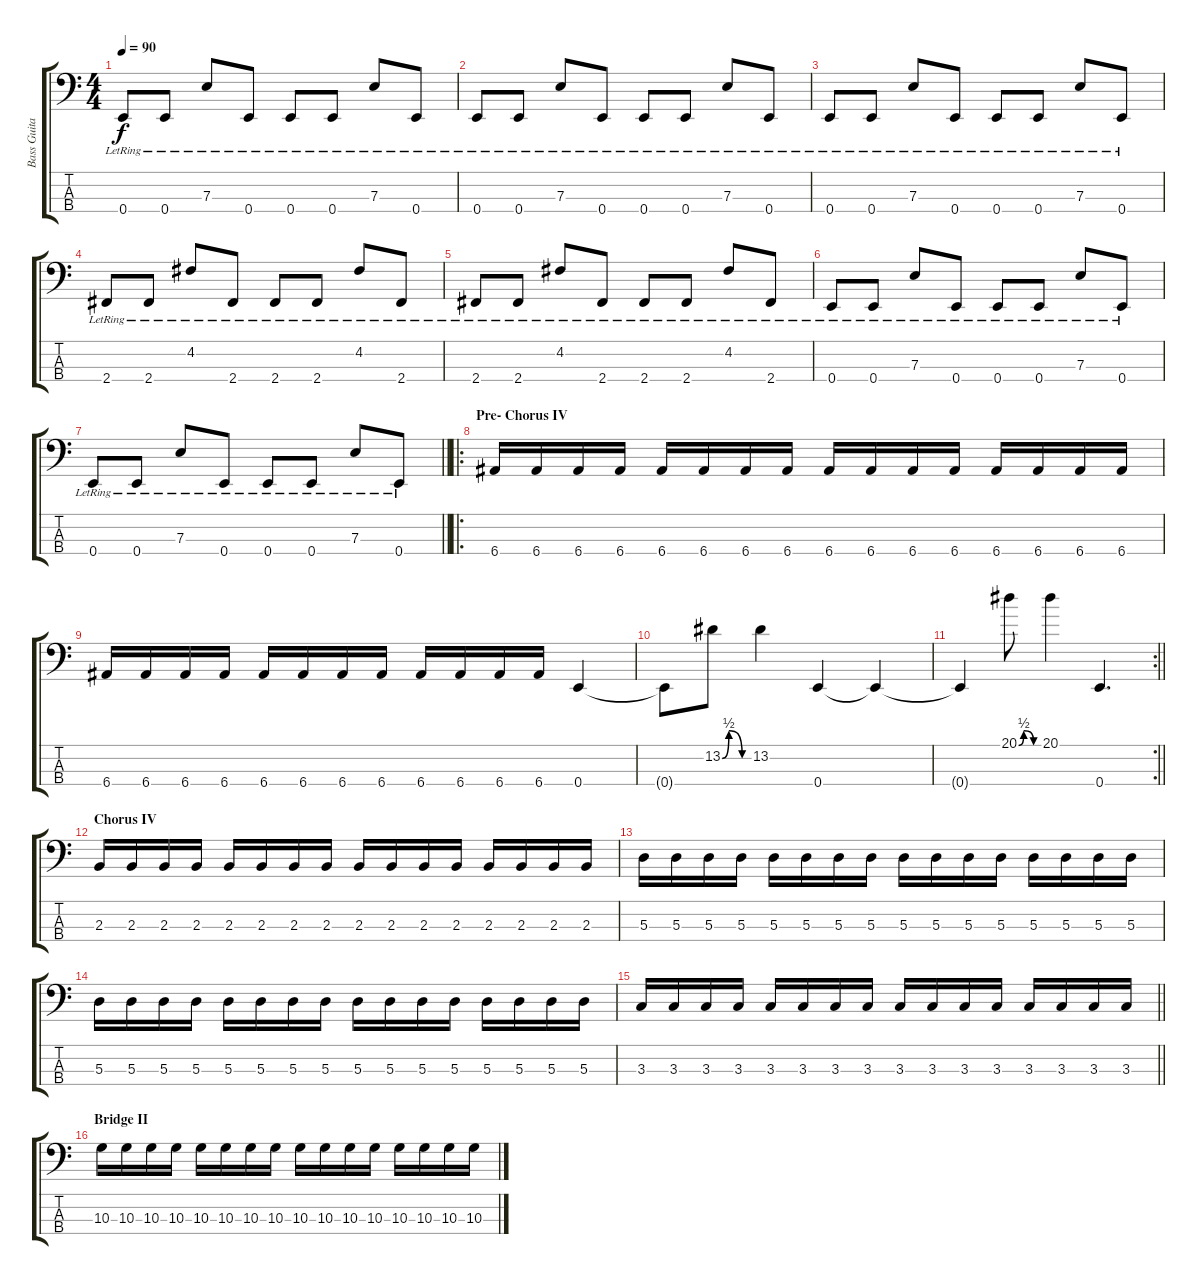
\track ("Bass Guitar" "Bass Guita") {instrument electricbassfinger}
\staff {score tabs}
\tuning (G2 D2 A1 E1) {hide}
\ts (4 4)
\tempo 90
\clef f4
\ks c
0.4{lr}.8{dy f} 0.4{lr}.8 7.3{lr}.8 0.4{lr}.8 0.4{lr}.8 0.4{lr}.8 7.3{lr}.8 0.4{lr}.8 |
0.4{lr}.8 0.4{lr}.8 7.3{lr}.8 0.4{lr}.8 0.4{lr}.8 0.4{lr}.8 7.3{lr}.8 0.4{lr}.8 |
0.4{lr}.8 0.4{lr}.8 7.3{lr}.8 0.4{lr}.8 0.4{lr}.8 0.4{lr}.8 7.3{lr}.8 0.4{lr}.8 |
2.4{lr}.8 2.4{lr}.8 4.2{lr}.8 2.4{lr}.8 2.4{lr}.8 2.4{lr}.8 4.2{lr}.8 2.4{lr}.8 |
2.4{lr}.8 2.4{lr}.8 4.2{lr}.8 2.4{lr}.8 2.4{lr}.8 2.4{lr}.8 4.2{lr}.8 2.4{lr}.8 |
0.4{lr}.8 0.4{lr}.8 7.3{lr}.8 0.4{lr}.8 0.4{lr}.8 0.4{lr}.8 7.3{lr}.8 0.4{lr}.8 |
\barLineRight lightlight
0.4{lr}.8 0.4{lr}.8 7.3{lr}.8 0.4{lr}.8 0.4{lr}.8 0.4{lr}.8 7.3{lr}.8 0.4{lr}.8 |
\ro
\section ("" "Pre- Chorus IV")
6.4.16 6.4.16 6.4.16 6.4.16 6.4.16 6.4.16 6.4.16 6.4.16 6.4.16 6.4.16 6.4.16 6.4.16 6.4.16 6.4.16 6.4.16 6.4.16 |
6.4.16 6.4.16 6.4.16 6.4.16 6.4.16 6.4.16 6.4.16 6.4.16 6.4.16 6.4.16 6.4.16 6.4.16 0.4.4 |
0.4{t}.8 13.2{be (custom 0 0 15 2 45 0 60 0)}.8 13.2.4 0.4.4 0.4{t}.4 |
\rc 2
\barLineRight lightlight
0.4{t}.4 20.1{be (custom 0 0 15 2 45 0 60 0)}.8 20.1.4 0.4.4{d} |
\section ("" "Chorus IV")
2.3.16 2.3.16 2.3.16 2.3.16 2.3.16 2.3.16 2.3.16 2.3.16 2.3.16 2.3.16 2.3.16 2.3.16 2.3.16 2.3.16 2.3.16 2.3.16 |
5.3.16 5.3.16 5.3.16 5.3.16 5.3.16 5.3.16 5.3.16 5.3.16 5.3.16 5.3.16 5.3.16 5.3.16 5.3.16 5.3.16 5.3.16 5.3.16 |
5.3.16 5.3.16 5.3.16 5.3.16 5.3.16 5.3.16 5.3.16 5.3.16 5.3.16 5.3.16 5.3.16 5.3.16 5.3.16 5.3.16 5.3.16 5.3.16 |
\barLineRight lightlight
3.3.16 3.3.16 3.3.16 3.3.16 3.3.16 3.3.16 3.3.16 3.3.16 3.3.16 3.3.16 3.3.16 3.3.16 3.3.16 3.3.16 3.3.16 3.3.16 |
\section ("" "Bridge II")
10.3.16 10.3.16 10.3.16 10.3.16 10.3.16 10.3.16 10.3.16 10.3.16 10.3.16 10.3.16 10.3.16 10.3.16 10.3.16 10.3.16 10.3.16 10.3.16
